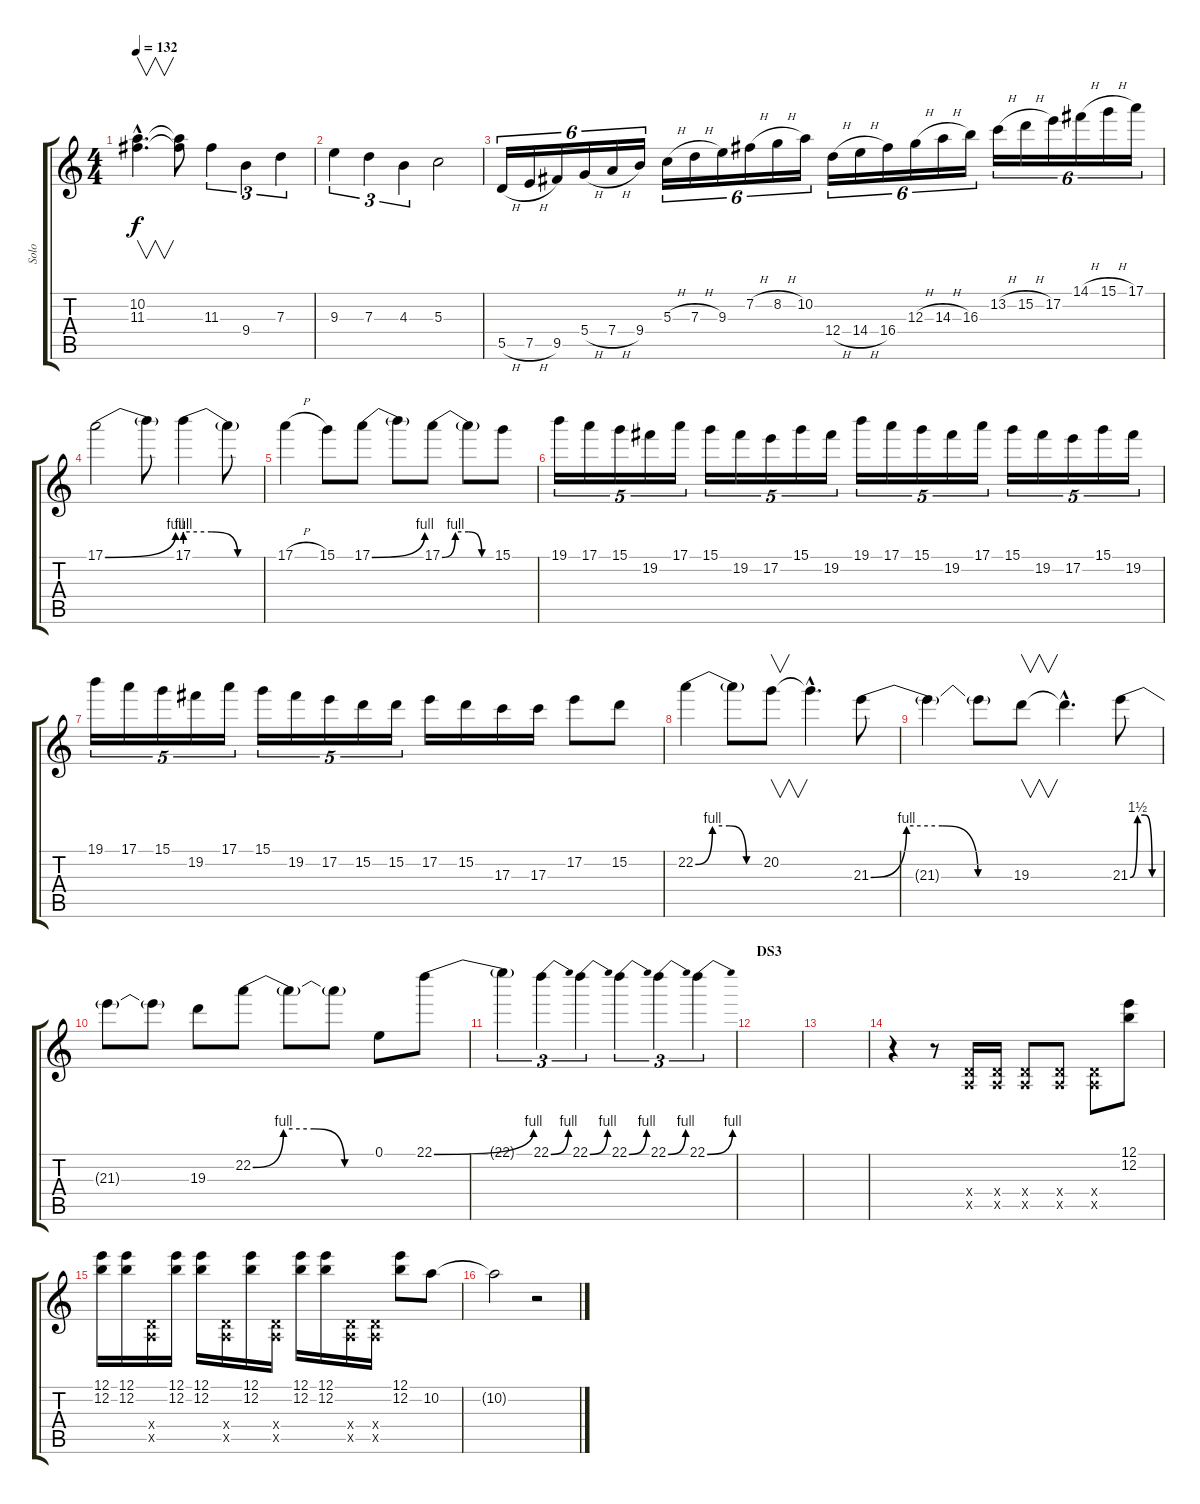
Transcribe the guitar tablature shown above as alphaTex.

\track ("Solo" "Solo") {instrument distortionguitar}
\staff {score tabs}
\tuning (E4 B3 G3 D3 A2 D2) {hide}
\ts (4 4)
\tempo 132
\clef g2
\ks c
(10.2{hac} 11.3{hac}).4{v d dy f} (10.2{t} 11.3{t}).8 11.3.4{tu (3 2)} 9.4.4{tu (3 2)} 7.3.4{tu (3 2)} |
9.3.4{tu (3 2)} 7.3.4{tu (3 2)} 4.3.4{tu (3 2)} 5.3.2 |
5.5{h}.16{tu (6 4)} 7.5{h}.16{tu (6 4)} 9.5.16{tu (6 4)} 5.4{h}.16{tu (6 4)} 7.4{h}.16{tu (6 4)} 9.4.16{tu (6 4)} 5.3{h}.16{tu (6 4)} 7.3{h}.16{tu (6 4)} 9.3.16{tu (6 4)} 7.2{h}.16{tu (6 4)} 8.2{h}.16{tu (6 4)} 10.2.16{tu (6 4)} 12.4{h}.16{tu (6 4)} 14.4{h}.16{tu (6 4)} 16.4.16{tu (6 4)} 12.3{h}.16{tu (6 4)} 14.3{h}.16{tu (6 4)} 16.3.16{tu (6 4)} 13.2{h}.16{tu (6 4)} 15.2{h}.16{tu (6 4)} 17.2.16{tu (6 4)} 14.1{h}.16{tu (6 4)} 15.1{h}.16{tu (6 4)} 17.1.16{tu (6 4)} |
17.1{be (bend 0 0 60 4)}.2 17.1{t}.8 17.1{be (custom 0 4 20 4 40 0 60 0)}.4 17.1{t}.8 |
17.1{h}.4 15.1.8 17.1{be (bend 0 0 60 4)}.8 17.1{t}.8 17.1{be (custom 0 0 15 4 30 4 45 0 60 0)}.8 17.1{t}.8 15.1.8 |
19.1.16{tu (5 4)} 17.1.16{tu (5 4)} 15.1.16{tu (5 4)} 19.2.16{tu (5 4)} 17.1.16{tu (5 4)} 15.1.16{tu (5 4)} 19.2.16{tu (5 4)} 17.2.16{tu (5 4)} 15.1.16{tu (5 4)} 19.2.16{tu (5 4)} 19.1.16{tu (5 4)} 17.1.16{tu (5 4)} 15.1.16{tu (5 4)} 19.2.16{tu (5 4)} 17.1.16{tu (5 4)} 15.1.16{tu (5 4)} 19.2.16{tu (5 4)} 17.2.16{tu (5 4)} 15.1.16{tu (5 4)} 19.2.16{tu (5 4)} |
19.1.16{tu (5 4)} 17.1.16{tu (5 4)} 15.1.16{tu (5 4)} 19.2.16{tu (5 4)} 17.1.16{tu (5 4)} 15.1.16{tu (5 4)} 19.2.16{tu (5 4)} 17.2.16{tu (5 4)} 15.2.16{tu (5 4)} 15.2.16{tu (5 4)} 17.2.16 15.2.16 17.3.16 17.3.16 17.2.8 15.2.8 |
22.2{be (custom 0 0 15 4 30 4 45 0 60 0)}.4 22.2{t}.8 20.2.8{v} 20.2{hac t}.4{d} 21.3{be (custom 0 0 15 4 30 4 45 0 60 0)}.8 |
21.3{t}.4 21.3{t}.8 19.3.8{v} 19.3{hac t}.4{d} 21.3{be (custom 0 0 15 6 30 6 45 0 60 0)}.8 |
21.3{t}.8 21.3{t}.8 19.3.8 22.2{be (custom 0 0 15 4 30 4 45 0 60 0)}.8 22.2{t}.8 22.2{t}.8 0.1.8 22.1{be (bend 0 0 60 4)}.8 |
22.1{t}.4{tu (3 2)} 22.1{be (bend 0 0 60 4)}.4{tu (3 2)} 22.1{be (bend 0 0 60 4)}.4{tu (3 2)} 22.1{be (bend 0 0 60 4)}.4{tu (3 2)} 22.1{be (bend 0 0 60 4)}.4{tu (3 2)} 22.1{be (bend 0 0 60 4)}.4{tu (3 2)} |
\section ("" "DS3")
|
|
r.4{volume 9} r.8 (0.4{x} 0.5{x}).16 (0.4{x} 0.5{x}).16 (0.4{x} 0.5{x}).8 (0.4{x} 0.5{x}).8 (0.4{x} 0.5{x}).8 (12.1 12.2).8 |
(12.1 12.2).16 (12.1 12.2).16 (0.4{x} 0.5{x}).16 (12.1 12.2).16 (12.1 12.2).16 (0.4{x} 0.5{x}).16 (12.1 12.2).16 (0.4{x} 0.5{x}).16 (12.1 12.2).16 (12.1 12.2).16 (0.4{x} 0.5{x}).16 (0.4{x} 0.5{x}).16 (12.1 12.2).8 10.2.8 |
10.2{t}.2 r.2
